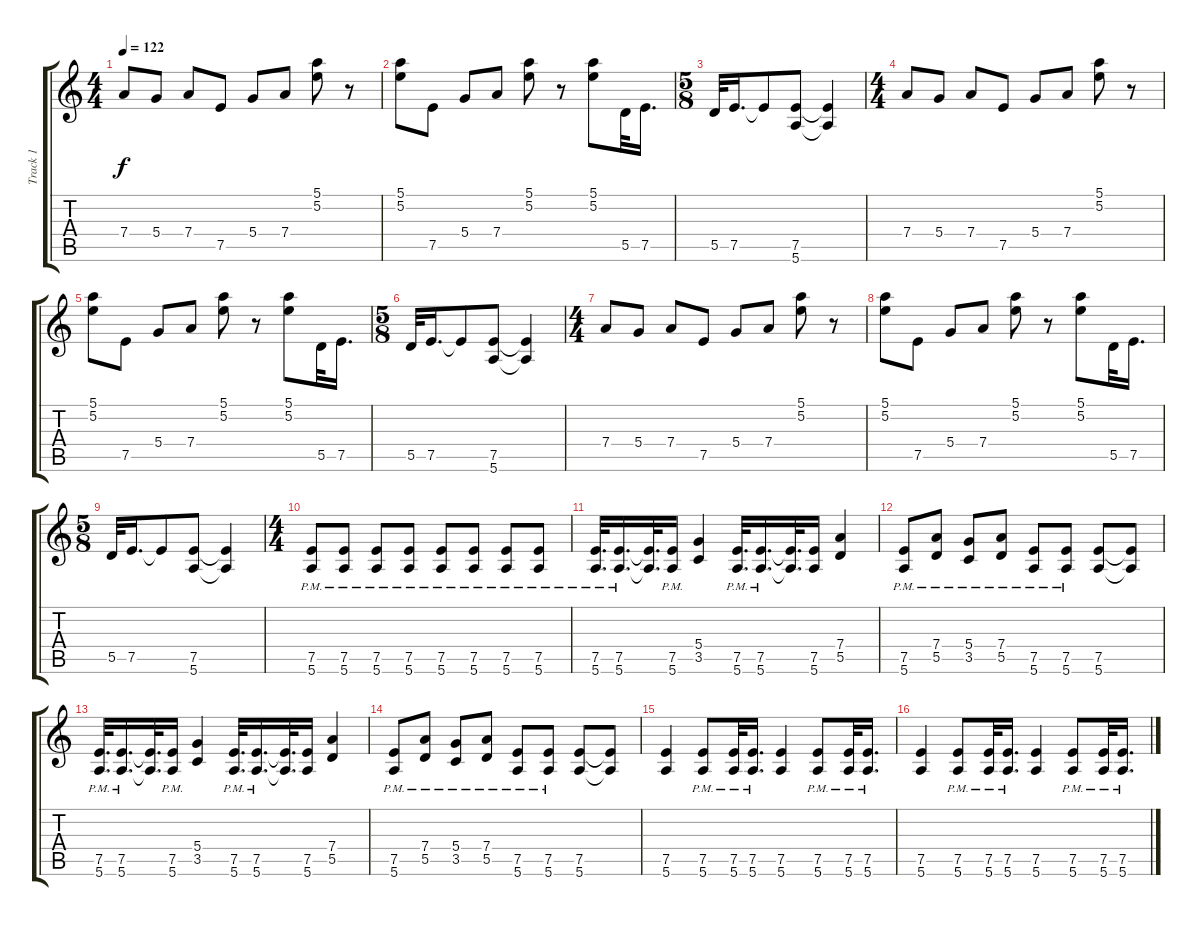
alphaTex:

\track ("Track 1" "Track 1") {instrument electricguitarclean}
\staff {score tabs}
\tuning (E4 B3 G3 D3 A2 E2) {hide}
\ts (4 4)
\tempo 122
\clef g2
\ks c
7.4.8{dy f} 5.4.8 7.4.8 7.5.8 5.4.8 7.4.8 (5.1 5.2).8 r.8 |
(5.1 5.2).8 7.5.8 5.4.8 7.4.8 (5.1 5.2).8 r.8 (5.1 5.2).8 5.5.32 7.5.16{d} |
\ts (5 8)
5.5.32 7.5.16{d} 7.5{t}.8 (7.5 5.6).8 (7.5{t} 5.6{t}).4 |
\ts (4 4)
7.4.8 5.4.8 7.4.8 7.5.8 5.4.8 7.4.8 (5.1 5.2).8 r.8 |
(5.1 5.2).8 7.5.8 5.4.8 7.4.8 (5.1 5.2).8 r.8 (5.1 5.2).8 5.5.32 7.5.16{d} |
\ts (5 8)
5.5.32 7.5.16{d} 7.5{t}.8 (7.5 5.6).8 (7.5{t} 5.6{t}).4 |
\ts (4 4)
7.4.8 5.4.8 7.4.8 7.5.8 5.4.8 7.4.8 (5.1 5.2).8 r.8 |
(5.1 5.2).8 7.5.8 5.4.8 7.4.8 (5.1 5.2).8 r.8 (5.1 5.2).8 5.5.32 7.5.16{d} |
\ts (5 8)
5.5.32 7.5.16{d} 7.5{t}.8 (7.5 5.6).8 (7.5{t} 5.6{t}).4 |
\ts (4 4)
(7.5{pm} 5.6{pm}).8{instrument distortionguitar} (7.5{pm} 5.6{pm}).8 (7.5{pm} 5.6{pm}).8 (7.5{pm} 5.6{pm}).8 (7.5{pm} 5.6{pm}).8 (7.5{pm} 5.6{pm}).8 (7.5{pm} 5.6{pm}).8 (7.5{pm} 5.6{pm}).8 |
(7.5{pm} 5.6{pm}).32{d} (7.5{pm} 5.6{pm}).16{d} (7.5{t} 5.6{t}).32{d} (7.5{pm} 5.6{pm}).16 (5.4 3.5).4 (7.5{pm} 5.6).32{d} (7.5{pm} 5.6).16{d} (7.5{t} 5.6{t}).32{d} (7.5 5.6).16 (7.4 5.5).4 |
(7.5{pm} 5.6{pm}).8 (7.4 5.5{pm}).8 (5.4 3.5{pm}).8 (7.4 5.5{pm}).8 (7.5{pm} 5.6{pm}).8 (7.5{pm} 5.6{pm}).8 (7.5 5.6).8 (7.5{t} 5.6{t}).8 |
(7.5{pm} 5.6{pm}).32{d} (7.5{pm} 5.6{pm}).16{d} (7.5{t} 5.6{t}).32{d} (7.5{pm} 5.6{pm}).16 (5.4 3.5).4 (7.5{pm} 5.6).32{d} (7.5{pm} 5.6).16{d} (7.5{t} 5.6{t}).32{d} (7.5 5.6).16 (7.4 5.5).4 |
(7.5{pm} 5.6{pm}).8 (7.4 5.5{pm}).8 (5.4 3.5{pm}).8 (7.4 5.5{pm}).8 (7.5{pm} 5.6{pm}).8 (7.5{pm} 5.6{pm}).8 (7.5 5.6).8 (7.5{t} 5.6{t}).8 |
(7.5 5.6).4 (7.5{pm} 5.6{pm}).8 (7.5{pm} 5.6{pm}).32 (7.5{pm} 5.6{pm}).16{d} (7.5 5.6).4 (7.5{pm} 5.6{pm}).8 (7.5{pm} 5.6{pm}).32 (7.5{pm} 5.6{pm}).16{d} |
(7.5 5.6).4 (7.5{pm} 5.6{pm}).8 (7.5{pm} 5.6{pm}).32 (7.5{pm} 5.6{pm}).16{d} (7.5 5.6).4 (7.5{pm} 5.6{pm}).8 (7.5{pm} 5.6{pm}).32 (7.5{pm} 5.6{pm}).16{d}
